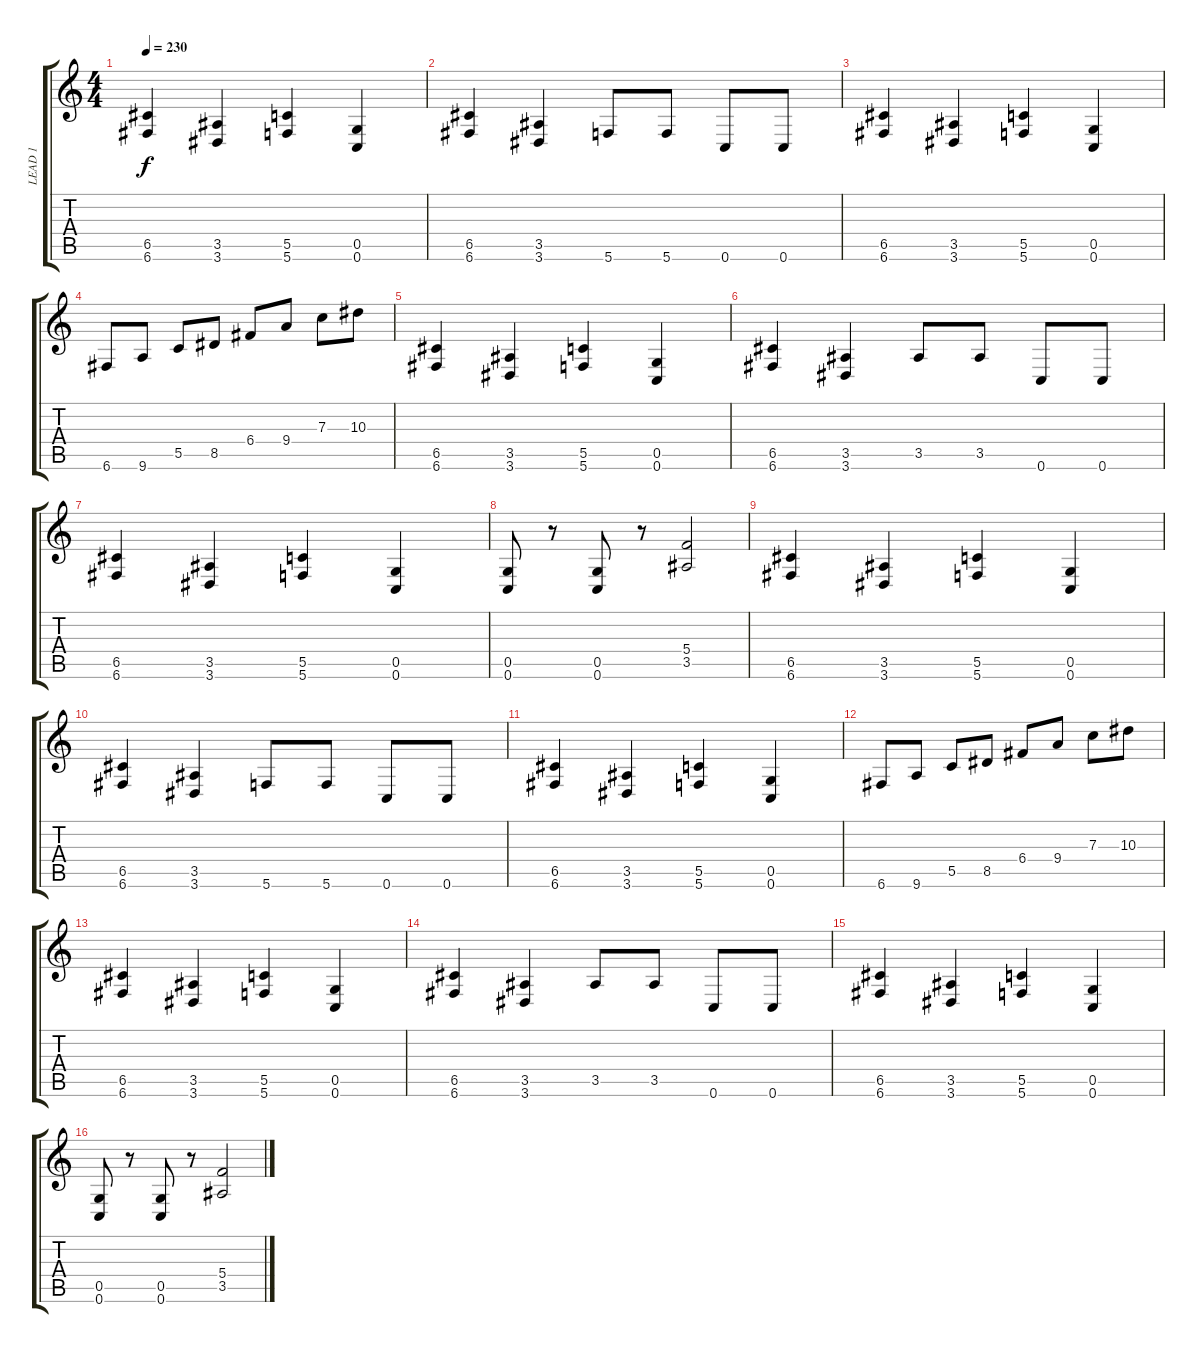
\track ("LEAD 1" "LEAD 1") {instrument distortionguitar}
\staff {score tabs}
\tuning (D4 A3 F3 C3 G2 C2) {hide}
\ts (4 4)
\tempo 230
\clef g2
\ks c
(6.5 6.6).4{dy f} (3.5 3.6).4 (5.5 5.6).4 (0.5 0.6).4 |
(6.5 6.6).4 (3.5 3.6).4 5.6.8 5.6.8 0.6.8 0.6.8 |
(6.5 6.6).4 (3.5 3.6).4 (5.5 5.6).4 (0.5 0.6).4 |
6.6.8 9.6.8 5.5.8 8.5.8 6.4.8 9.4.8 7.3.8 10.3.8 |
(6.5 6.6).4 (3.5 3.6).4 (5.5 5.6).4 (0.5 0.6).4 |
(6.5 6.6).4 (3.5 3.6).4 3.5.8 3.5.8 0.6.8 0.6.8 |
(6.5 6.6).4 (3.5 3.6).4 (5.5 5.6).4 (0.5 0.6).4 |
(0.5 0.6).8 r.8 (0.5 0.6).8 r.8 (5.4 3.5).2 |
(6.5 6.6).4 (3.5 3.6).4 (5.5 5.6).4 (0.5 0.6).4 |
(6.5 6.6).4 (3.5 3.6).4 5.6.8 5.6.8 0.6.8 0.6.8 |
(6.5 6.6).4 (3.5 3.6).4 (5.5 5.6).4 (0.5 0.6).4 |
6.6.8 9.6.8 5.5.8 8.5.8 6.4.8 9.4.8 7.3.8 10.3.8 |
(6.5 6.6).4 (3.5 3.6).4 (5.5 5.6).4 (0.5 0.6).4 |
(6.5 6.6).4 (3.5 3.6).4 3.5.8 3.5.8 0.6.8 0.6.8 |
(6.5 6.6).4 (3.5 3.6).4 (5.5 5.6).4 (0.5 0.6).4 |
(0.5 0.6).8 r.8 (0.5 0.6).8 r.8 (5.4 3.5).2
